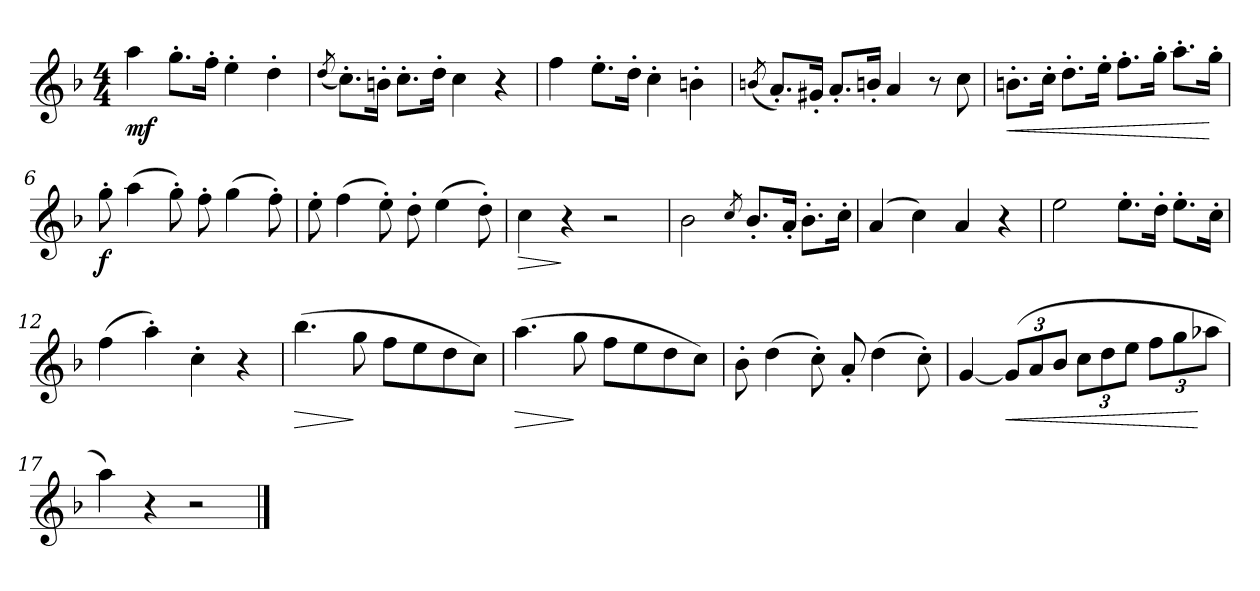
**kern	**dynam
*part1	*part1
*staff1	*staff1
*clefG2	*
*k[b-]	*
*F:	*
*M4/4	*
=1	=1
!	!LO:DY:b
4aa\	mf
8.gg'>\L	.
16ff'>\Jk	.
4ee'>\	.
4dd'>\	.
=2	=2
(<8qdd/	.
8.cc'>\L)	.
16bn'>\Jk	.
8.cc'>\L	.
16dd'>\Jk	.
4cc\	.
4r	.
=3	=3
4ff\	.
8.ee'>\L	.
16dd'>\Jk	.
4cc'>\	.
4bn'>\	.
=4	=4
(<8qbn/	.
8.a'</L)	.
16g#X'<i/Jk	.
8.a'</L	.
16b'</Jk	.
4a/	.
8r	.
8cc\	.
!!LO:LB:g=z
=5	=5
!	!LO:HP:b
8.bn'>\L	<
16cc'>\Jk	.
8.dd'>\L	.
16ee'>\Jk	.
8.ff'>\L	.
16gg'>\Jk	.
8.aa'>\L	.
16gg'>\Jk	[
=6	=6
!	!LO:DY:b
8gg'>\	f
(>4aa\	.
8gg'>\)	.
8ff'>\	.
(>4gg\	.
8ff'>\)	.
=7	=7
8ee'>\	.
(>4ff\	.
8ee'>\)	.
8dd'>\	.
(>4ee\	.
8dd'>\)	.
=8	=8
!	!LO:HP:b
4cc\	>
4r	]
2r	.
=9	=9
2b-\	.
8qcc/	.
8.b-'</L	.
16a'</Jk	.
8.b-'>\L	.
16cc'>\Jk	.
!!LO:LB:g=z
=10	=10
(>4a/	.
4cc\)	.
4a/	.
4r	.
=11	=11
2ee\	.
8.ee'>\L	.
16dd'>\Jk	.
8.ee'>\L	.
16cc'>\Jk	.
=12	=12
(>4ff\	.
4aa'>\)	.
4cc'>\	.
4r	.
=13	=13
!	!LO:HP:b
(>4.bb-\	>
8gg\	]
8ff\L	.
8ee\	.
8dd\	.
8cc\J)	.
=14	=14
!	!LO:HP:b
(>4.aa\	>
8gg\	]
8ff\L	.
8ee\	.
8dd\	.
8cc\J)	.
!!LO:LB:g=z
=15	=15
8b-'>\	.
(>4dd\	.
8cc'>\)	.
8a'</	.
(>4dd\	.
8cc'>\)	.
=16	=16
[4g/	.
!	!LO:HP:b
(>12g/L]	<
12a/	.
12b-/J	.
12cc\L	.
12dd\	.
12ee\J	.
12ff\L	.
12gg\	.
12aa-Xj\J	[
=17	=17
4aa\)	.
4r	.
2r	.
==	==
*-	*-
